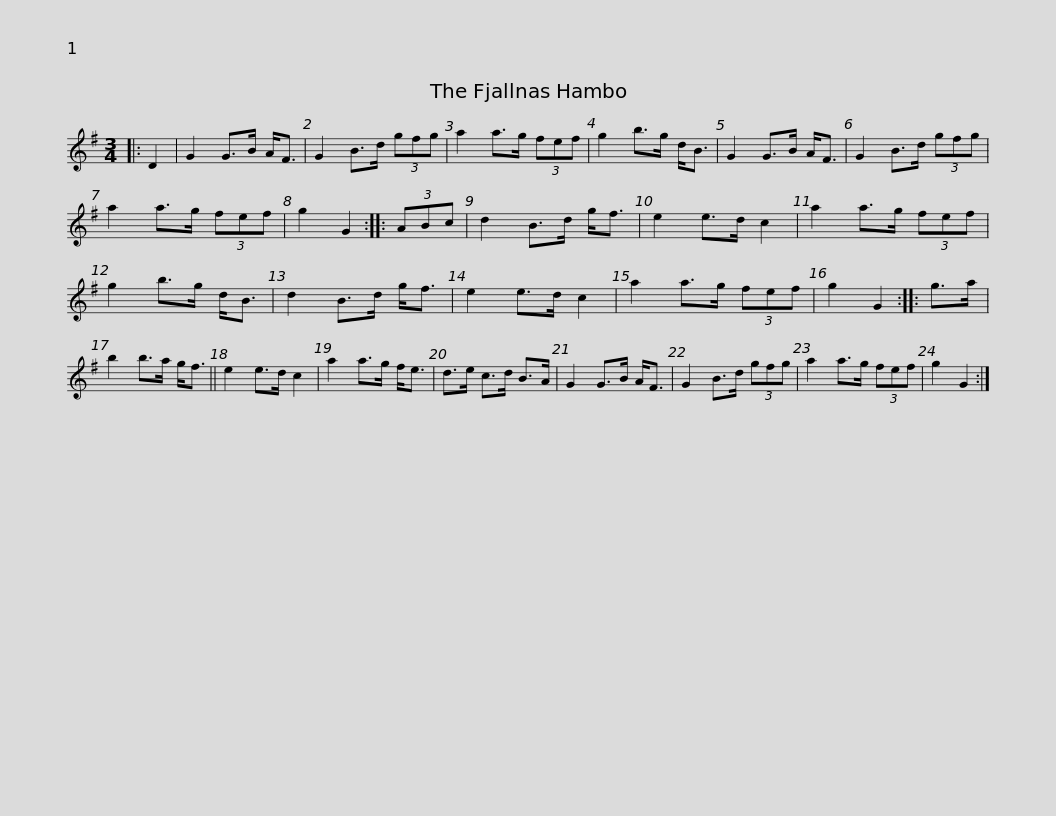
X:1
L:1/8
M:3/4
I:linebreak $
K:G
V:1 treble
V:1
|: D2 | G2 G>B A<F | G2 B>d (3gfg | a2 a>g (3fef | g2 b>g d<B | %5
 G2 G>B A<F | G2 B>d (3gfg |$ a2 a>g (3fef | g2 G2 :: (3ABc | %10
 d2 B>d g<f | e2 e>d c2 | a2 a>g (3fef | g2 b>g d<B | d2 B>d g<f |$ %15
 e2 e>d c2 | a2 a>g (3fef | g2 G2 :: g>a | b2 b>a g<f || %20
 e2 e>d c2 | a2 a>g f<e | d>e c>d B>A |$ G2 G>B A<F | G2 B>d (3gfg | %25
 a2 a>g (3fef | g2 G2 :| %27
